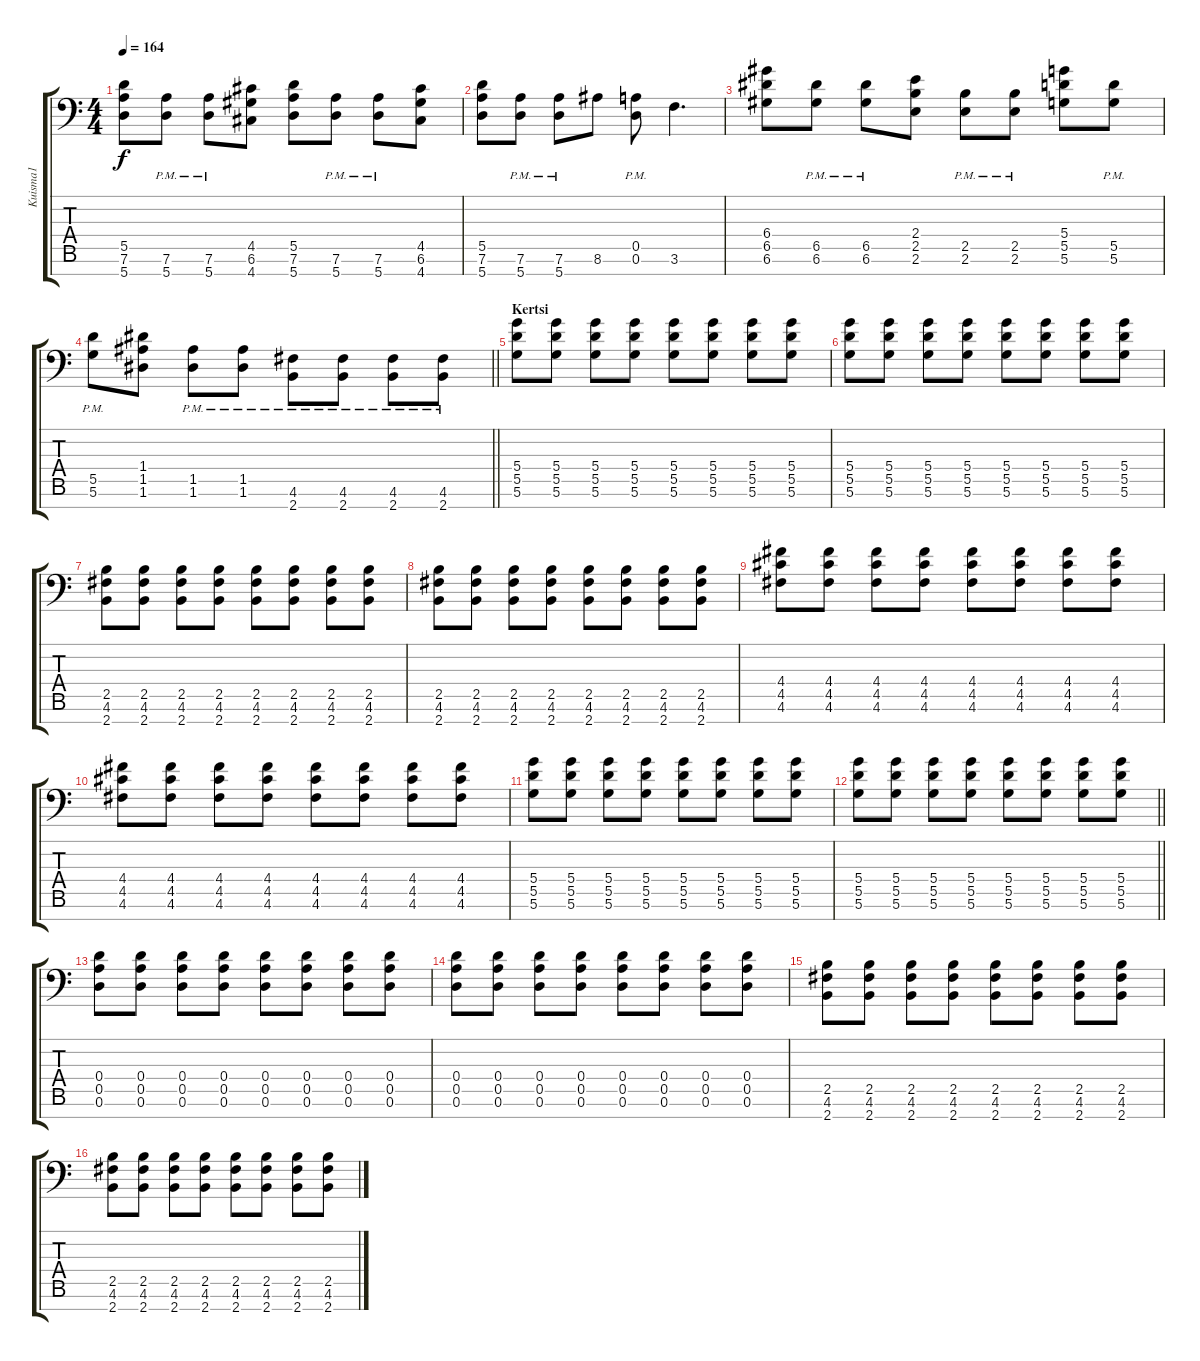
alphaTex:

\track ("Kuisma1" "Kuisma1") {instrument distortionguitar}
\staff {score tabs}
\tuning (E4 B3 G3 D3 A2 D2 A1) {hide}
\ts (4 4)
\tempo 164
\clef f4
\ks c
(5.5 7.6 5.7).8{dy f} (7.6{pm} 5.7{pm}).8 (7.6{pm} 5.7{pm}).8 (4.5 6.6 4.7).8 (5.5 7.6 5.7).8 (7.6{pm} 5.7{pm}).8 (7.6{pm} 5.7{pm}).8 (4.5 6.6 4.7).8 |
(5.5 7.6 5.7).8 (7.6{pm} 5.7{pm}).8 (7.6{pm} 5.7{pm}).8 8.6.8 (0.5{pm} 0.6{pm}).8 3.6.4{d} |
(6.4 6.5 6.6).8 (6.5{pm} 6.6{pm}).8 (6.5{pm} 6.6{pm}).8 (2.4 2.5 2.6).8 (2.5{pm} 2.6{pm}).8 (2.5{pm} 2.6{pm}).8 (5.4 5.5 5.6).8 (5.5{pm} 5.6{pm}).8 |
\barLineRight lightlight
(5.5{pm} 5.6{pm}).8 (1.4 1.5 1.6).8 (1.5{pm} 1.6{pm}).8 (1.5{pm} 1.6{pm}).8 (4.6{pm} 2.7{pm}).8 (4.6{pm} 2.7{pm}).8 (4.6{pm} 2.7{pm}).8 (4.6{pm} 2.7{pm}).8 |
\section ("" "Kertsi")
(5.4 5.5 5.6).8{volume 14 balance 0 instrument distortionguitar} (5.4 5.5 5.6).8 (5.4 5.5 5.6).8 (5.4 5.5 5.6).8 (5.4 5.5 5.6).8 (5.4 5.5 5.6).8 (5.4 5.5 5.6).8 (5.4 5.5 5.6).8 |
(5.4 5.5 5.6).8 (5.4 5.5 5.6).8 (5.4 5.5 5.6).8 (5.4 5.5 5.6).8 (5.4 5.5 5.6).8 (5.4 5.5 5.6).8 (5.4 5.5 5.6).8 (5.4 5.5 5.6).8 |
(2.5 4.6 2.7).8 (2.5 4.6 2.7).8 (2.5 4.6 2.7).8 (2.5 4.6 2.7).8 (2.5 4.6 2.7).8 (2.5 4.6 2.7).8 (2.5 4.6 2.7).8 (2.5 4.6 2.7).8 |
(2.5 4.6 2.7).8 (2.5 4.6 2.7).8 (2.5 4.6 2.7).8 (2.5 4.6 2.7).8 (2.5 4.6 2.7).8 (2.5 4.6 2.7).8 (2.5 4.6 2.7).8 (2.5 4.6 2.7).8 |
(4.4 4.5 4.6).8 (4.4 4.5 4.6).8 (4.4 4.5 4.6).8 (4.4 4.5 4.6).8 (4.4 4.5 4.6).8 (4.4 4.5 4.6).8 (4.4 4.5 4.6).8 (4.4 4.5 4.6).8 |
(4.4 4.5 4.6).8 (4.4 4.5 4.6).8 (4.4 4.5 4.6).8 (4.4 4.5 4.6).8 (4.4 4.5 4.6).8 (4.4 4.5 4.6).8 (4.4 4.5 4.6).8 (4.4 4.5 4.6).8 |
(5.4 5.5 5.6).8 (5.4 5.5 5.6).8 (5.4 5.5 5.6).8 (5.4 5.5 5.6).8 (5.4 5.5 5.6).8 (5.4 5.5 5.6).8 (5.4 5.5 5.6).8 (5.4 5.5 5.6).8 |
\barLineRight lightlight
(5.4 5.5 5.6).8 (5.4 5.5 5.6).8 (5.4 5.5 5.6).8 (5.4 5.5 5.6).8 (5.4 5.5 5.6).8 (5.4 5.5 5.6).8 (5.4 5.5 5.6).8 (5.4 5.5 5.6).8 |
(0.4 0.5 0.6).8{volume 14 balance 0 instrument distortionguitar} (0.4 0.5 0.6).8 (0.4 0.5 0.6).8 (0.4 0.5 0.6).8 (0.4 0.5 0.6).8 (0.4 0.5 0.6).8 (0.4 0.5 0.6).8 (0.4 0.5 0.6).8 |
(0.4 0.5 0.6).8 (0.4 0.5 0.6).8 (0.4 0.5 0.6).8 (0.4 0.5 0.6).8 (0.4 0.5 0.6).8 (0.4 0.5 0.6).8 (0.4 0.5 0.6).8 (0.4 0.5 0.6).8 |
(2.5 4.6 2.7).8 (2.5 4.6 2.7).8 (2.5 4.6 2.7).8 (2.5 4.6 2.7).8 (2.5 4.6 2.7).8 (2.5 4.6 2.7).8 (2.5 4.6 2.7).8 (2.5 4.6 2.7).8 |
(2.5 4.6 2.7).8 (2.5 4.6 2.7).8 (2.5 4.6 2.7).8 (2.5 4.6 2.7).8 (2.5 4.6 2.7).8 (2.5 4.6 2.7).8 (2.5 4.6 2.7).8 (2.5 4.6 2.7).8
